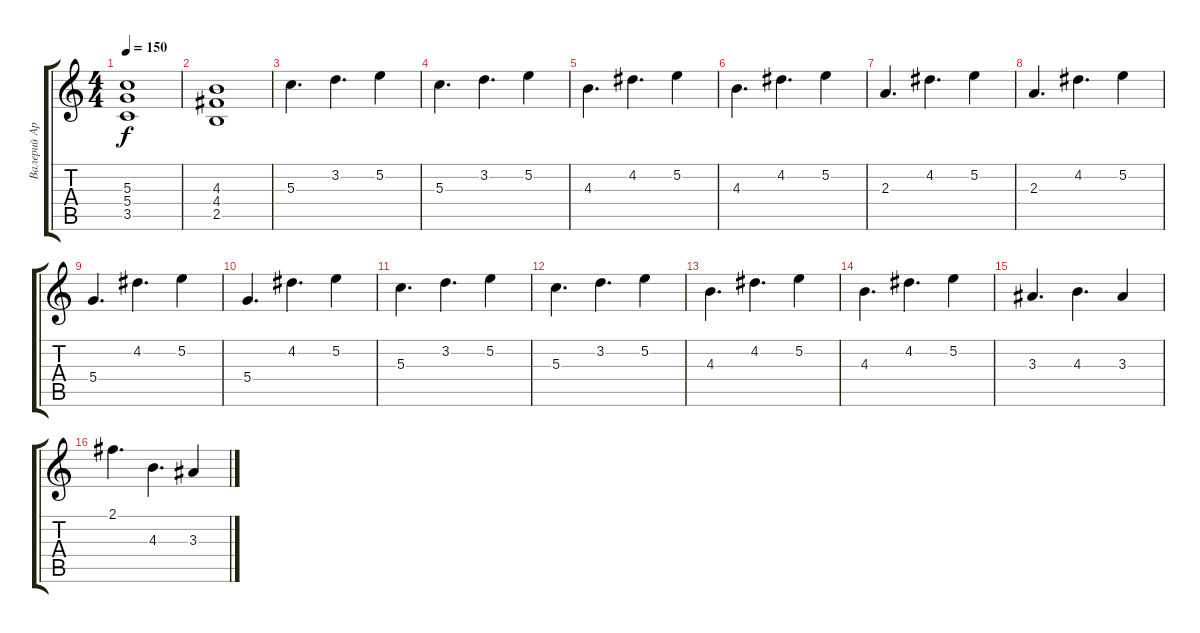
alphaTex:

\track ("Валерий Аркадин (запись)" "Валерий Ар") {instrument distortionguitar}
\staff {score tabs}
\tuning (E4 B3 G3 D3 A2 E2) {hide}
\ts (4 4)
\tempo 150
\clef g2
\ks c
(5.3 5.4 3.5).1{dy f} |
(4.3 4.4 2.5).1 |
5.3.4{d instrument electricguitarjazz} 3.2.4{d} 5.2.4 |
5.3.4{d} 3.2.4{d} 5.2.4 |
4.3.4{d} 4.2.4{d} 5.2.4 |
4.3.4{d} 4.2.4{d} 5.2.4 |
2.3.4{d} 4.2.4{d} 5.2.4 |
2.3.4{d} 4.2.4{d} 5.2.4 |
5.4.4{d} 4.2.4{d} 5.2.4 |
5.4.4{d} 4.2.4{d} 5.2.4 |
5.3.4{d instrument electricguitarjazz} 3.2.4{d} 5.2.4 |
5.3.4{d} 3.2.4{d} 5.2.4 |
4.3.4{d} 4.2.4{d} 5.2.4 |
4.3.4{d} 4.2.4{d} 5.2.4 |
3.3.4{d} 4.3.4{d} 3.3.4 |
2.1.4{d} 4.3.4{d} 3.3.4
